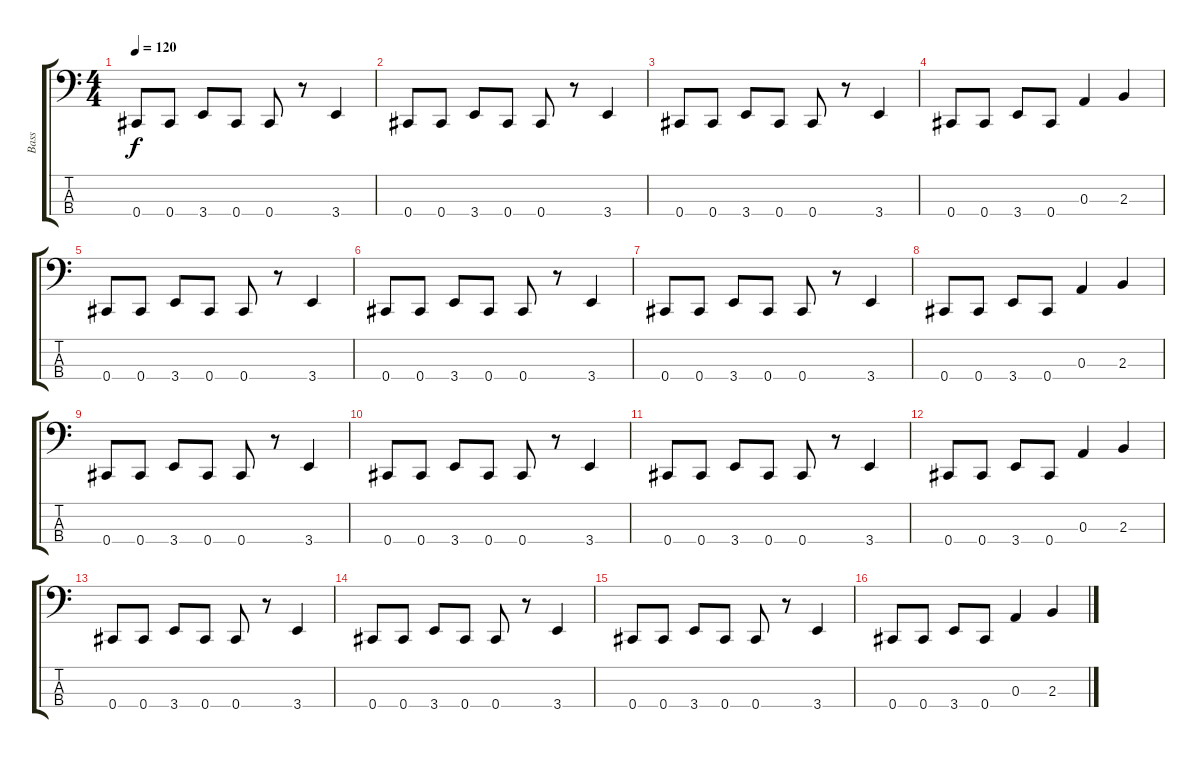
\track ("Bass" "Bass") {instrument electricbasspick}
\staff {score tabs}
\tuning (G2 D2 A1 Db1) {hide}
\ts (4 4)
\tempo 120
\clef f4
\ks c
0.4.8{dy f} 0.4.8 3.4.8 0.4.8 0.4.8 r.8 3.4.4 |
0.4.8 0.4.8 3.4.8 0.4.8 0.4.8 r.8 3.4.4 |
0.4.8 0.4.8 3.4.8 0.4.8 0.4.8 r.8 3.4.4 |
0.4.8 0.4.8 3.4.8 0.4.8 0.3.4 2.3.4 |
0.4.8 0.4.8 3.4.8 0.4.8 0.4.8 r.8 3.4.4 |
0.4.8 0.4.8 3.4.8 0.4.8 0.4.8 r.8 3.4.4 |
0.4.8 0.4.8 3.4.8 0.4.8 0.4.8 r.8 3.4.4 |
0.4.8 0.4.8 3.4.8 0.4.8 0.3.4 2.3.4 |
0.4.8 0.4.8 3.4.8 0.4.8 0.4.8 r.8 3.4.4 |
0.4.8 0.4.8 3.4.8 0.4.8 0.4.8 r.8 3.4.4 |
0.4.8 0.4.8 3.4.8 0.4.8 0.4.8 r.8 3.4.4 |
0.4.8 0.4.8 3.4.8 0.4.8 0.3.4 2.3.4 |
0.4.8 0.4.8 3.4.8 0.4.8 0.4.8 r.8 3.4.4 |
0.4.8 0.4.8 3.4.8 0.4.8 0.4.8 r.8 3.4.4 |
0.4.8 0.4.8 3.4.8 0.4.8 0.4.8 r.8 3.4.4 |
0.4.8 0.4.8 3.4.8 0.4.8 0.3.4 2.3.4
